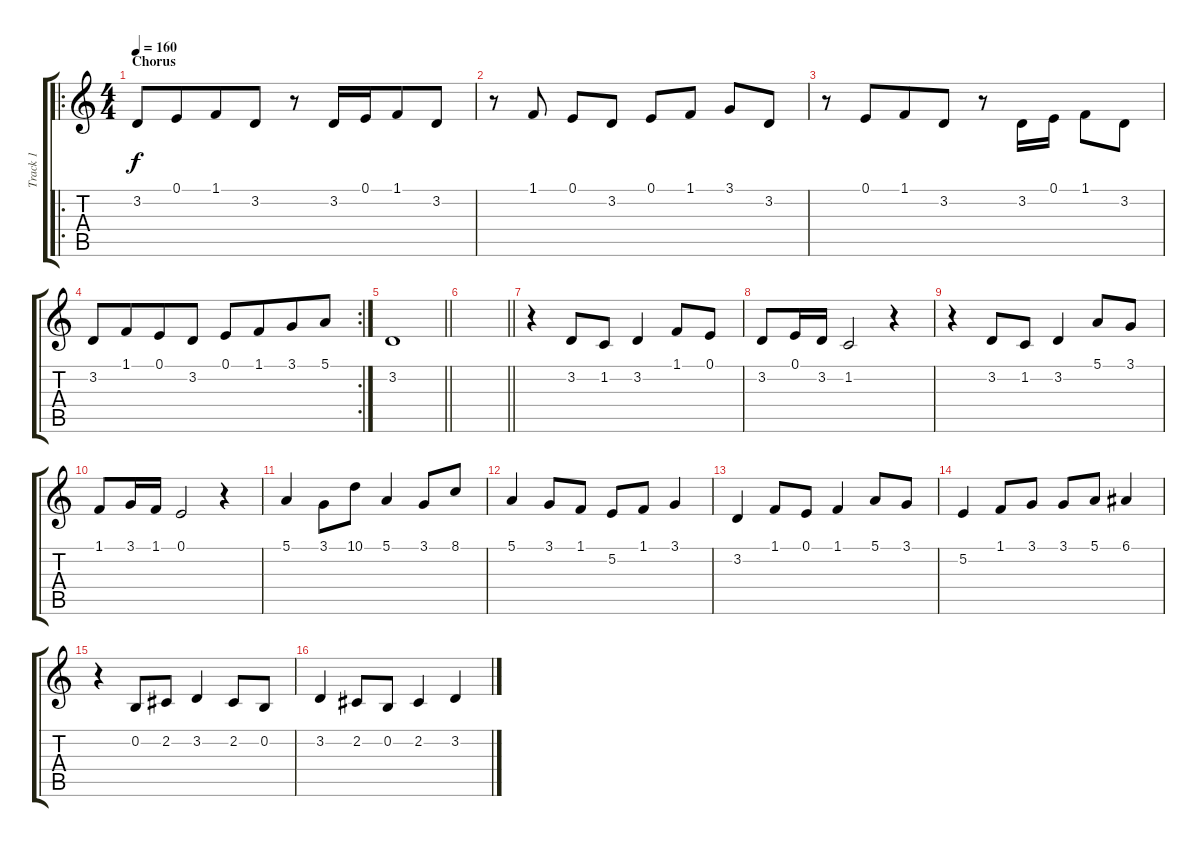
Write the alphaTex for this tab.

\track ("Track 1" "Track 1") {instrument violin}
\staff {score tabs}
\tuning (E4 B3 G3 D3 A2 E2) {hide}
\ro
\ts (4 4)
\section ("" "Chorus")
\tempo 160
\clef g2
\ks c
3.2.8{dy f} 0.1.8{beam merge} 1.1.8 3.2.8 r.8 3.2.16 0.1.16{beam merge} 1.1.8 3.2.8 |
r.8 1.1.8 0.1.8 3.2.8 0.1.8 1.1.8 3.1.8 3.2.8 |
r.8 0.1.8{beam merge} 1.1.8 3.2.8 r.8 3.2.16{beam Down} 0.1.16{beam Down} 1.1.8{beam Down beam merge} 3.2.8{beam Down} |
\rc 2
3.2.8 1.1.8{beam merge} 0.1.8 3.2.8 0.1.8 1.1.8{beam merge} 3.1.8 5.1.8 |
\barLineRight lightlight
3.2.1{volume 0} |
\barLineRight lightlight
|
r.4{volume 11} 3.2.8 1.2.8 3.2.4 1.1.8 0.1.8 |
3.2.8 0.1.16 3.2.16 1.2.2 r.4 |
r.4 3.2.8 1.2.8 3.2.4 5.1.8 3.1.8 |
1.1.8 3.1.16 1.1.16 0.1.2 r.4 |
5.1.4 3.1.8 10.1.8 5.1.4 3.1.8 8.1.8 |
5.1.4 3.1.8 1.1.8 5.2.8 1.1.8 3.1.4 |
3.2.4 1.1.8 0.1.8 1.1.4 5.1.8 3.1.8 |
5.2.4 1.1.8 3.1.8 3.1.8 5.1.8 6.1.4 |
r.4 0.2.8 2.2.8 3.2.4 2.2.8 0.2.8 |
3.2.4 2.2.8 0.2.8 2.2.4 3.2.4
